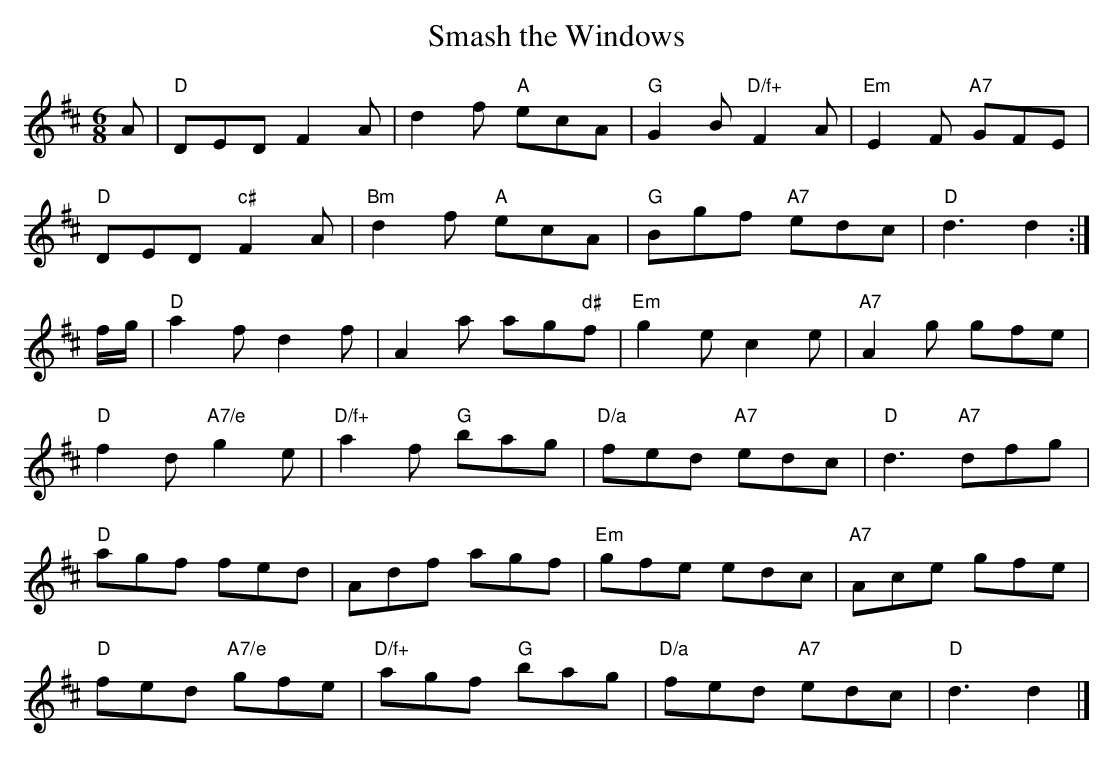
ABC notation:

X:1
T:Smash the Windows
M:6/8
L:1/8
K:D
A|"D"DED F2A|d2f "A"ecA|"G"G2B "D/f+"F2A|"Em"E2F "A7"GFE|!
"D"DED "c#"F2A|"Bm"d2f "A"ecA|"G"Bgf "A7"edc|"D"d3 d2:|!
f/2g/2|"D"a2f d2f|A2a ag"d#"f|"Em"g2e c2e|"A7"A2g gfe|!
"D"f2d "A7/e"g2e|"D/f+"a2f "G"bag|"D/a"fed "A7"edc|"D"d3 "A7"dfg|!
"D"agf fed|Adf agf|"Em"gfe edc|"A7"Ace gfe|!
"D"fed "A7/e"gfe|"D/f+"agf "G"bag|"D/a"fed "A7"edc|"D"d3 d2|]
